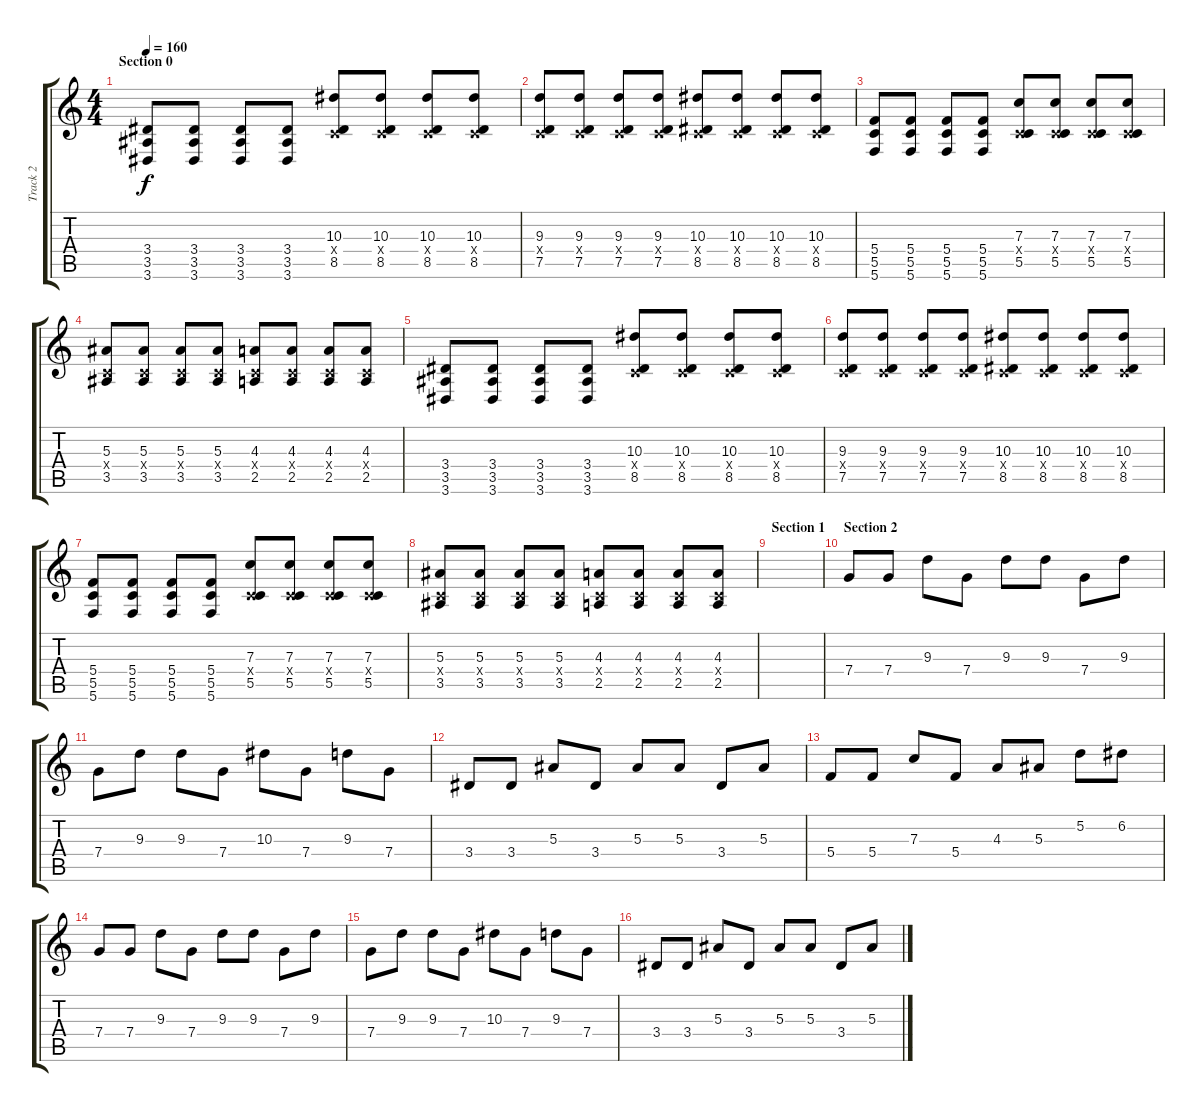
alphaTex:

\track ("Track 2" "Track 2") {instrument acousticguitarnylon}
\staff {score tabs}
\tuning (D4 A3 F3 C3 G2 C2) {hide}
\ts (4 4)
\section ("" "Section 0")
\tempo 160
\clef g2
\ks c
(3.4 3.5 3.6).8{dy f instrument distortionguitar} (3.4 3.5 3.6).8 (3.4 3.5 3.6).8 (3.4 3.5 3.6).8 (10.3 0.4{x} 8.5).8 (10.3 0.4{x} 8.5).8 (10.3 0.4{x} 8.5).8 (10.3 0.4{x} 8.5).8 |
(9.3 0.4{x} 7.5).8 (9.3 0.4{x} 7.5).8 (9.3 0.4{x} 7.5).8 (9.3 0.4{x} 7.5).8 (10.3 0.4{x} 8.5).8 (10.3 0.4{x} 8.5).8 (10.3 0.4{x} 8.5).8 (10.3 0.4{x} 8.5).8 |
(5.4 5.5 5.6).8 (5.4 5.5 5.6).8 (5.4 5.5 5.6).8 (5.4 5.5 5.6).8 (7.3 0.4{x} 5.5).8 (7.3 0.4{x} 5.5).8 (7.3 0.4{x} 5.5).8 (7.3 0.4{x} 5.5).8 |
(5.3 0.4{x} 3.5).8 (5.3 0.4{x} 3.5).8 (5.3 0.4{x} 3.5).8 (5.3 0.4{x} 3.5).8 (4.3 0.4{x} 2.5).8 (4.3 0.4{x} 2.5).8 (4.3 0.4{x} 2.5).8 (4.3 0.4{x} 2.5).8 |
(3.4 3.5 3.6).8{instrument distortionguitar} (3.4 3.5 3.6).8 (3.4 3.5 3.6).8 (3.4 3.5 3.6).8 (10.3 0.4{x} 8.5).8 (10.3 0.4{x} 8.5).8 (10.3 0.4{x} 8.5).8 (10.3 0.4{x} 8.5).8 |
(9.3 0.4{x} 7.5).8 (9.3 0.4{x} 7.5).8 (9.3 0.4{x} 7.5).8 (9.3 0.4{x} 7.5).8 (10.3 0.4{x} 8.5).8 (10.3 0.4{x} 8.5).8 (10.3 0.4{x} 8.5).8 (10.3 0.4{x} 8.5).8 |
(5.4 5.5 5.6).8 (5.4 5.5 5.6).8 (5.4 5.5 5.6).8 (5.4 5.5 5.6).8 (7.3 0.4{x} 5.5).8 (7.3 0.4{x} 5.5).8 (7.3 0.4{x} 5.5).8 (7.3 0.4{x} 5.5).8 |
(5.3 0.4{x} 3.5).8 (5.3 0.4{x} 3.5).8 (5.3 0.4{x} 3.5).8 (5.3 0.4{x} 3.5).8 (4.3 0.4{x} 2.5).8 (4.3 0.4{x} 2.5).8 (4.3 0.4{x} 2.5).8 (4.3 0.4{x} 2.5).8 |
\section ("" "Section 1")
|
\section ("" "Section 2")
7.4.8{instrument electricguitarclean} 7.4.8 9.3.8 7.4.8 9.3.8 9.3.8 7.4.8 9.3.8 |
7.4.8 9.3.8 9.3.8 7.4.8 10.3.8 7.4.8 9.3.8 7.4.8 |
3.4.8 3.4.8 5.3.8 3.4.8 5.3.8 5.3.8 3.4.8 5.3.8 |
5.4.8 5.4.8 7.3.8 5.4.8 4.3.8 5.3.8 5.2.8 6.2.8 |
7.4.8 7.4.8 9.3.8 7.4.8 9.3.8 9.3.8 7.4.8 9.3.8 |
7.4.8 9.3.8 9.3.8 7.4.8 10.3.8 7.4.8 9.3.8 7.4.8 |
3.4.8 3.4.8 5.3.8 3.4.8 5.3.8 5.3.8 3.4.8 5.3.8
